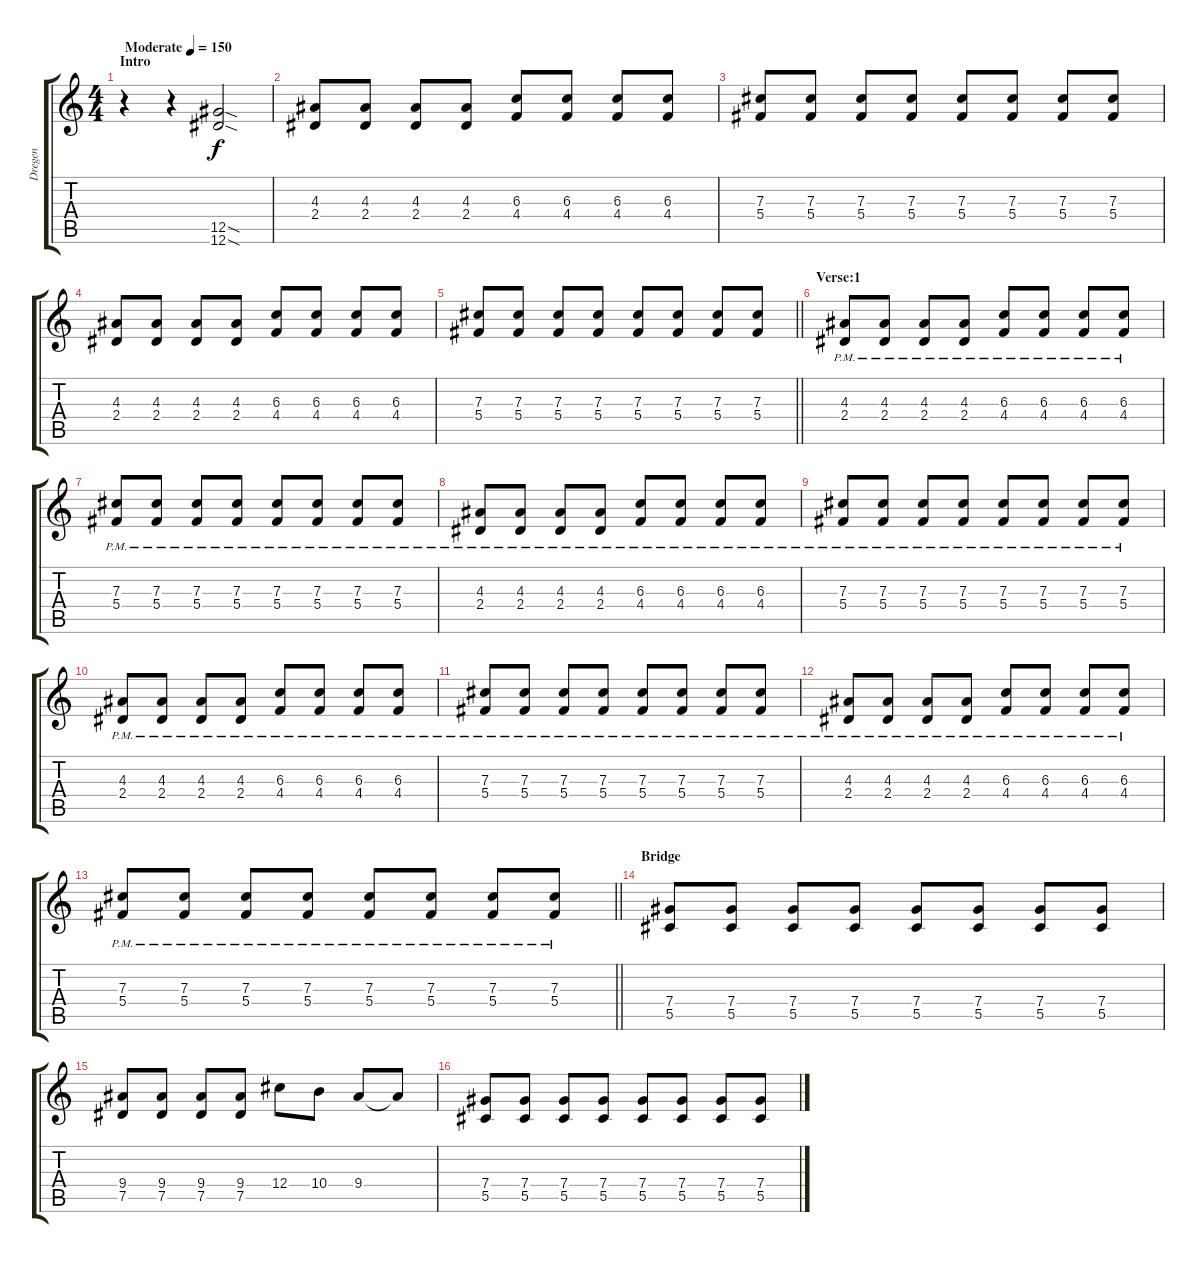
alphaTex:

\track ("Dregen" "Dregen") {instrument overdrivenguitar}
\staff {score tabs}
\tuning (Eb4 Bb3 Gb3 Db3 Ab2 Eb2) {hide}
\ts (4 4)
\section ("" "Intro")
\tempo (150 "Moderate")
\clef g2
\ks c
r.4{dy f instrument overdrivenguitar} r.4 (12.5{sod} 12.6{sod}).2 |
(4.3 2.4).8 (4.3 2.4).8 (4.3 2.4).8 (4.3 2.4).8 (6.3 4.4).8 (6.3 4.4).8 (6.3 4.4).8 (6.3 4.4).8 |
(7.3 5.4).8 (7.3 5.4).8 (7.3 5.4).8 (7.3 5.4).8 (7.3 5.4).8 (7.3 5.4).8 (7.3 5.4).8 (7.3 5.4).8 |
(4.3 2.4).8 (4.3 2.4).8 (4.3 2.4).8 (4.3 2.4).8 (6.3 4.4).8 (6.3 4.4).8 (6.3 4.4).8 (6.3 4.4).8 |
\barLineRight lightlight
(7.3 5.4).8 (7.3 5.4).8 (7.3 5.4).8 (7.3 5.4).8 (7.3 5.4).8 (7.3 5.4).8 (7.3 5.4).8 (7.3 5.4).8 |
\section ("" "Verse:1")
(4.3{pm} 2.4{pm}).8 (4.3{pm} 2.4{pm}).8 (4.3{pm} 2.4{pm}).8 (4.3{pm} 2.4{pm}).8 (6.3{pm} 4.4{pm}).8 (6.3{pm} 4.4{pm}).8 (6.3{pm} 4.4{pm}).8 (6.3{pm} 4.4{pm}).8 |
(7.3{pm} 5.4{pm}).8 (7.3{pm} 5.4{pm}).8 (7.3{pm} 5.4{pm}).8 (7.3{pm} 5.4{pm}).8 (7.3{pm} 5.4{pm}).8 (7.3{pm} 5.4{pm}).8 (7.3{pm} 5.4{pm}).8 (7.3{pm} 5.4{pm}).8 |
(4.3{pm} 2.4{pm}).8 (4.3{pm} 2.4{pm}).8 (4.3{pm} 2.4{pm}).8 (4.3{pm} 2.4{pm}).8 (6.3{pm} 4.4{pm}).8 (6.3{pm} 4.4{pm}).8 (6.3{pm} 4.4{pm}).8 (6.3{pm} 4.4{pm}).8 |
(7.3{pm} 5.4{pm}).8 (7.3{pm} 5.4{pm}).8 (7.3{pm} 5.4{pm}).8 (7.3{pm} 5.4{pm}).8 (7.3{pm} 5.4{pm}).8 (7.3{pm} 5.4{pm}).8 (7.3{pm} 5.4{pm}).8 (7.3{pm} 5.4{pm}).8 |
(4.3{pm} 2.4{pm}).8 (4.3{pm} 2.4{pm}).8 (4.3{pm} 2.4{pm}).8 (4.3{pm} 2.4{pm}).8 (6.3{pm} 4.4{pm}).8 (6.3{pm} 4.4{pm}).8 (6.3{pm} 4.4{pm}).8 (6.3{pm} 4.4{pm}).8 |
(7.3{pm} 5.4{pm}).8 (7.3{pm} 5.4{pm}).8 (7.3{pm} 5.4{pm}).8 (7.3{pm} 5.4{pm}).8 (7.3{pm} 5.4{pm}).8 (7.3{pm} 5.4{pm}).8 (7.3{pm} 5.4{pm}).8 (7.3{pm} 5.4{pm}).8 |
(4.3{pm} 2.4{pm}).8 (4.3{pm} 2.4{pm}).8 (4.3{pm} 2.4{pm}).8 (4.3{pm} 2.4{pm}).8 (6.3{pm} 4.4{pm}).8 (6.3{pm} 4.4{pm}).8 (6.3{pm} 4.4{pm}).8 (6.3{pm} 4.4{pm}).8 |
\barLineRight lightlight
(7.3{pm} 5.4{pm}).8 (7.3{pm} 5.4{pm}).8 (7.3{pm} 5.4{pm}).8 (7.3{pm} 5.4{pm}).8 (7.3{pm} 5.4{pm}).8 (7.3{pm} 5.4{pm}).8 (7.3{pm} 5.4{pm}).8 (7.3{pm} 5.4{pm}).8 |
\section ("" "Bridge")
(7.4 5.5).8 (7.4 5.5).8 (7.4 5.5).8 (7.4 5.5).8 (7.4 5.5).8 (7.4 5.5).8 (7.4 5.5).8 (7.4 5.5).8 |
(9.4 7.5).8 (9.4 7.5).8 (9.4 7.5).8 (9.4 7.5).8 12.4.8 10.4.8 9.4.8 9.4{t}.8 |
(7.4 5.5).8 (7.4 5.5).8 (7.4 5.5).8 (7.4 5.5).8 (7.4 5.5).8 (7.4 5.5).8 (7.4 5.5).8 (7.4 5.5).8
